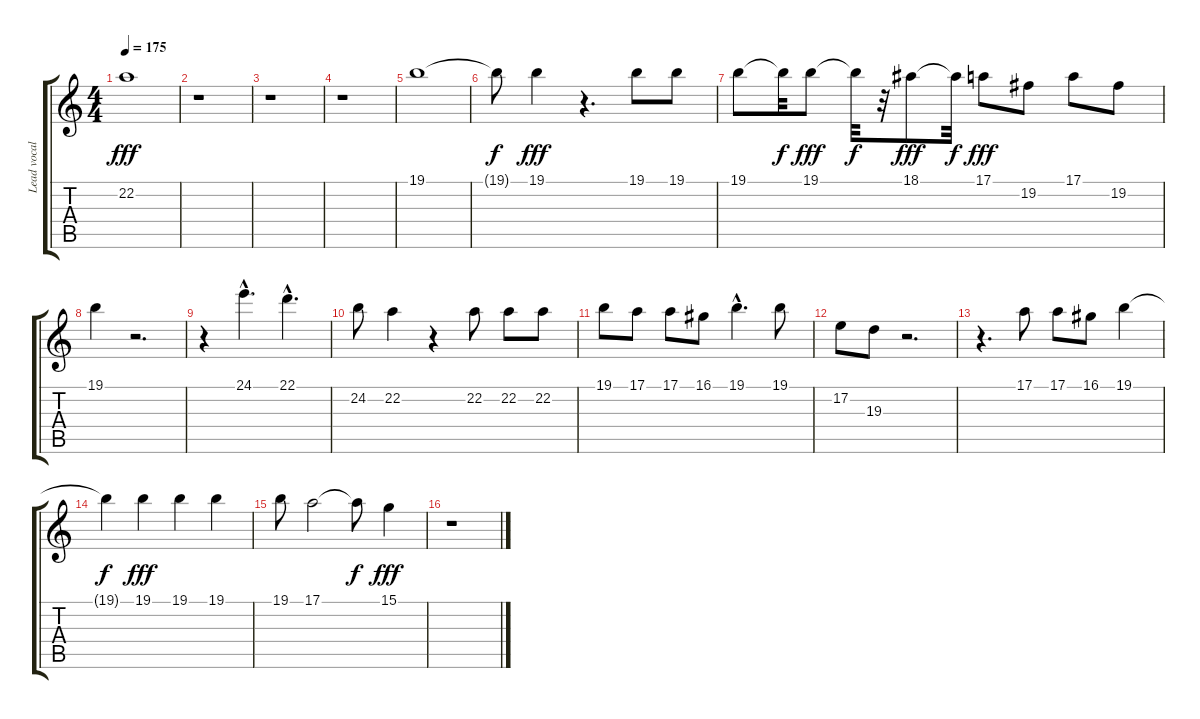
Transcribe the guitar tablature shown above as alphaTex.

\track ("Lead vocal" "Lead vocal") {instrument voiceoohs}
\staff {score tabs}
\tuning (E4 B3 G3 D3 A2 E2) {hide}
\ts (4 4)
\tempo 175
\clef g2
\ks c
22.2.1{dy fff} |
r.1 |
r.1 |
r.1 |
19.1.1 |
19.1{t}.8{dy f} 19.1.4{dy fff} r.4{d} 19.1.8 19.1.8 |
19.1.8 19.1{t}.32{dy f} 19.1.8{dy fff} 19.1{t}.32{dy f} r.32 18.1.8{dy fff} 18.1{t}.32{dy f} 17.1.8{dy fff} 19.2.8 17.1.8 19.2.8 |
19.1.4 r.2{d} |
r.4 24.1{hac}.4{d} 22.1{hac}.4{d} |
24.2.8 22.2.4 r.4 22.2.8 22.2.8 22.2.8 |
19.1.8 17.1.8 17.1.8 16.1.8 19.1{hac}.4{d} 19.1.8 |
17.2.8 19.3.8 r.2{d} |
r.4{d} 17.1.8 17.1.8 16.1.8 19.1.4 |
19.1{t}.4{dy f} 19.1.4{dy fff} 19.1.4 19.1.4 |
19.1.8 17.1.2 17.1{t}.8{dy f} 15.1.4{dy fff} |
r.1
